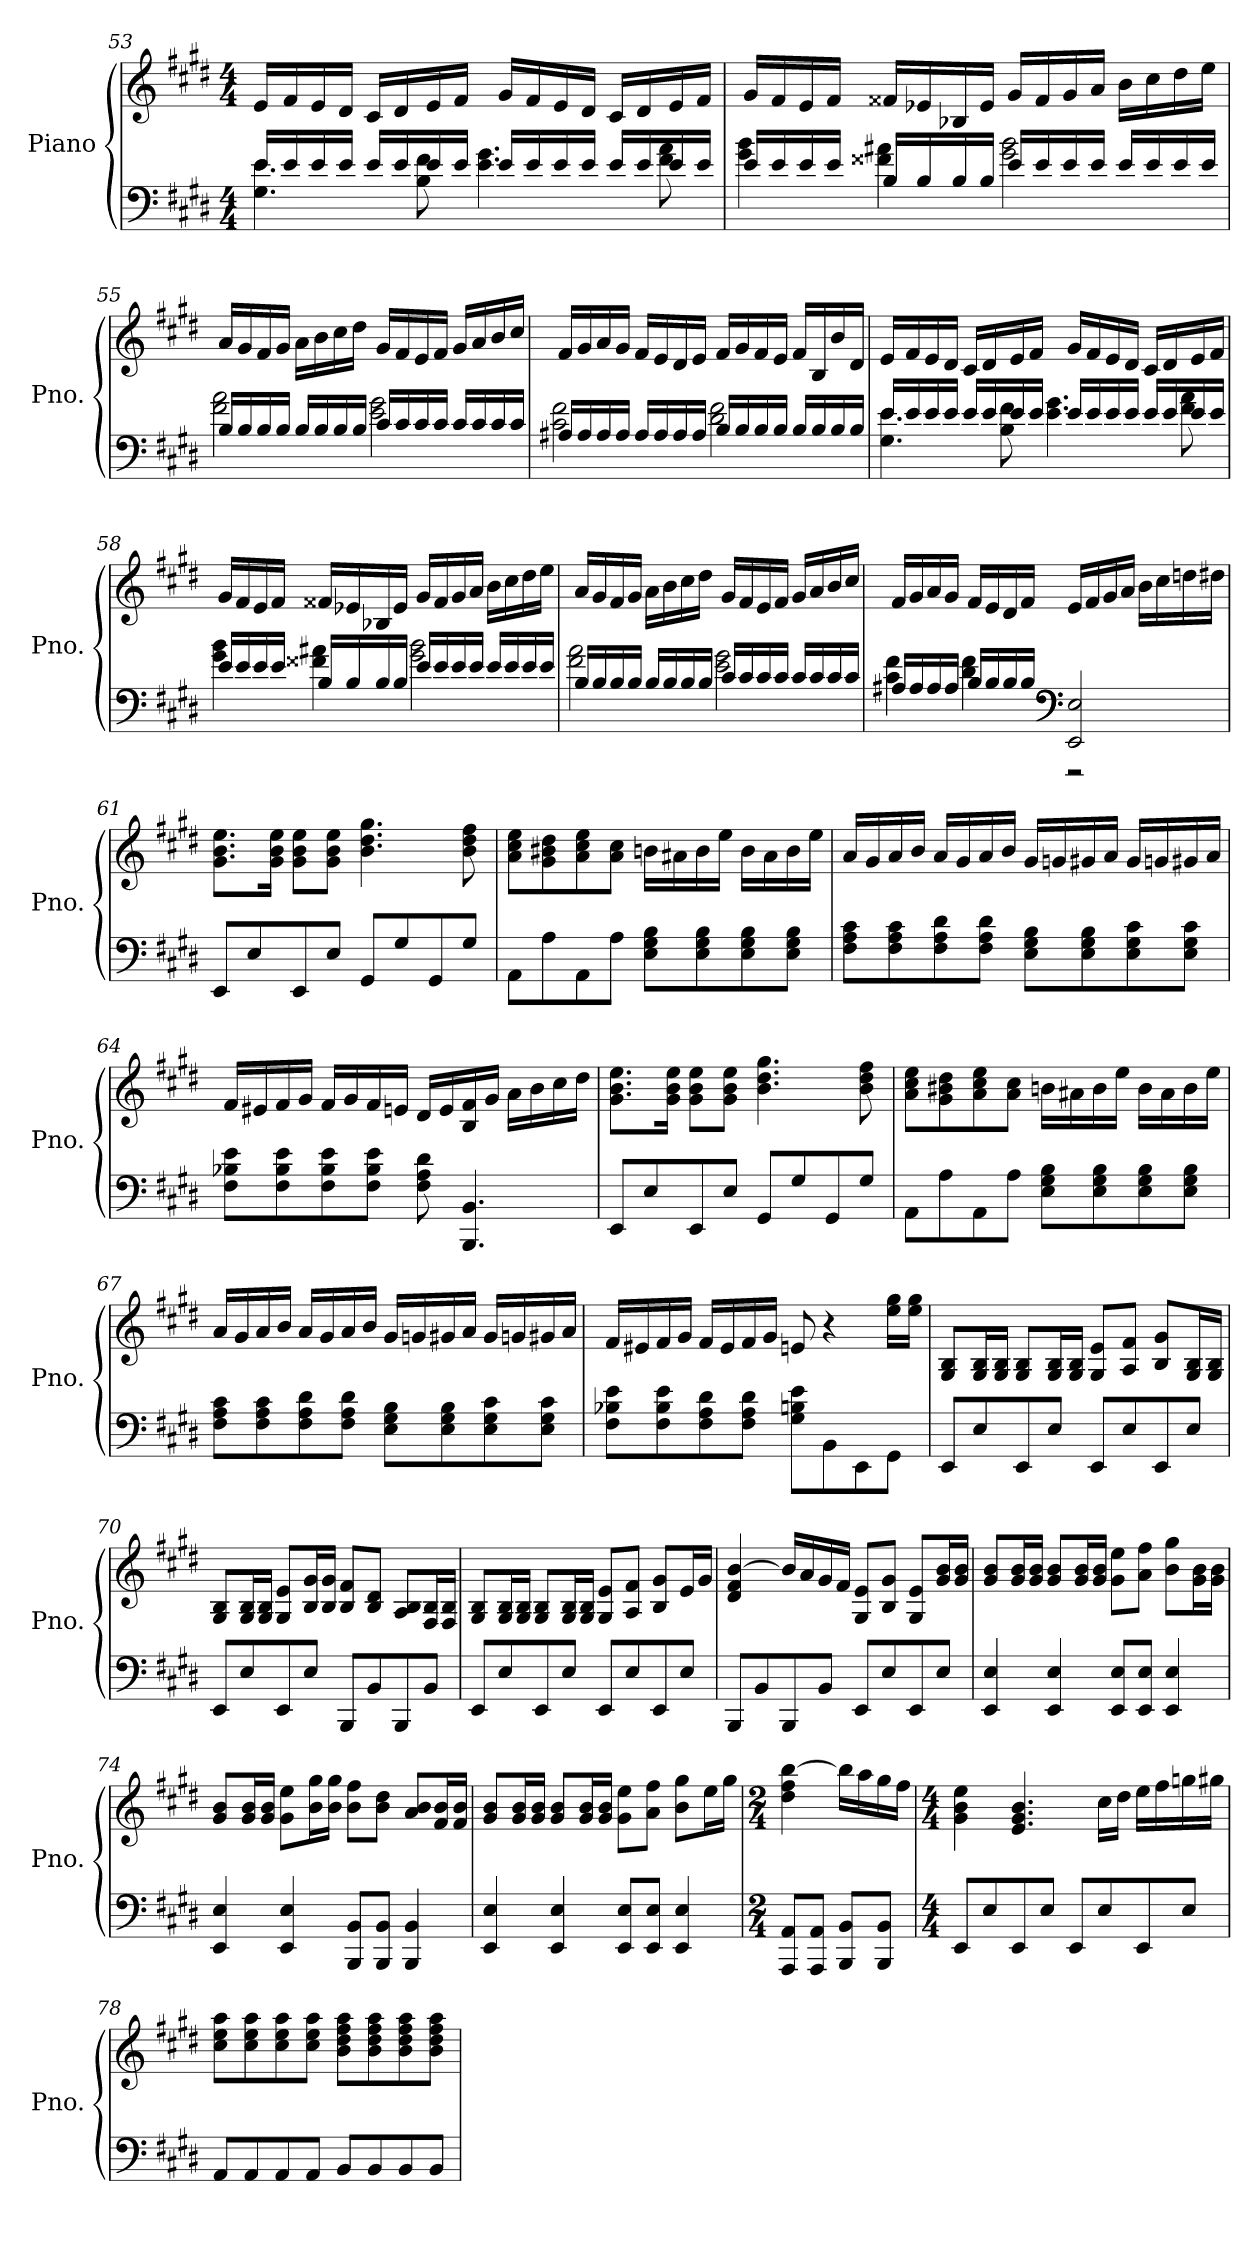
**kern	**kern
*part1	*part1
*staff2	*staff1
*I"Piano	*
*I'Pno.	*
*clefF4	*clefG2
*k[f#c#g#d#]	*k[f#c#g#d#]
*M4/4	*M4/4
=53	=53
*^	*
16e/LL	4.G#\ 4.e\	16e/LL
16e/	.	16f#/
16e/	.	16e/
16e/JJ	.	16d#/JJ
16e/LL	.	16c#/LL
16e/	.	16d#/
16e/	8B\ 8f#\	16e/
16e/JJ	.	16f#/JJ
16e/LL	4.e\ 4.g#\	16g#/LL
16e/	.	16f#/
16e/	.	16e/
16e/JJ	.	16d#/JJ
16e/LL	.	16c#/LL
16e/	.	16d#/
16e/	8f#\ 8a\	16e/
16e/JJ	.	16f#/JJ
!!LO:LB:g=z
=54	=54	=54
16e/LL	4g#\ 4b\	16g#/LL
16e/	.	16f#/
16e/	.	16e/
16e/JJ	.	16f#/JJ
16B/LL	4f##X\ 4a#X\	16f##X/LL
16B/	.	16e-X/
16B/	.	16B-X/
16B/JJ	.	16e-/JJ
16e/LL	2g#\ 2b\	16g#/LL
16e/	.	16f##/
16e/	.	16g#/
16e/JJ	.	16a/JJ
16e/LL	.	16b\LL
16e/	.	16cc#\
16e/	.	16dd#\
16e/JJ	.	16ee\JJ
=55	=55	=55
16B/LL	2f#\ 2a\	16a/LL
16B/	.	16g#/
16B/	.	16f#/
16B/JJ	.	16g#/JJ
16B/LL	.	16a\LL
16B/	.	16b\
16B/	.	16cc#\
16B/JJ	.	16dd#\JJ
16c#/LL	2e\ 2g#\	16g#/LL
16c#/	.	16f#/
16c#/	.	16e/
16c#/JJ	.	16f#/JJ
16c#/LL	.	16g#/LL
16c#/	.	16a/
16c#/	.	16b/
16c#/JJ	.	16cc#/JJ
!!LO:LB:g=z
=56	=56	=56
16A#X/LL	2c#\ 2f#\	16f#/LL
16A#/	.	16g#/
16A#/	.	16a/
16A#/JJ	.	16g#/JJ
16A#/LL	.	16f#/LL
16A#/	.	16e/
16A#/	.	16d#/
16A#/JJ	.	16e/JJ
16B/LL	2d#\ 2f#\	16f#/LL
16B/	.	16g#/
16B/	.	16f#/
16B/JJ	.	16e/JJ
16B/LL	.	16f#/LL
16B/	.	16B/
16B/	.	16b/
16B/JJ	.	16d#/JJ
!!LO:LB:g=z
=57	=57	=57
16e/LL	4.G#\ 4.e\	16e/LL
16e/	.	16f#/
16e/	.	16e/
16e/JJ	.	16d#/JJ
16e/LL	.	16c#/LL
16e/	.	16d#/
16e/	8B\ 8f#\	16e/
16e/JJ	.	16f#/JJ
16e/LL	4.e\ 4.g#\	16g#/LL
16e/	.	16f#/
16e/	.	16e/
16e/JJ	.	16d#/JJ
16e/LL	.	16c#/LL
16e/	.	16d#/
16e/	8f#\ 8a\	16e/
16e/JJ	.	16f#/JJ
=58	=58	=58
16e/LL	4g#\ 4b\	16g#/LL
16e/	.	16f#/
16e/	.	16e/
16e/JJ	.	16f#/JJ
16B/LL	4f##X\ 4a#X\	16f##X/LL
16B/	.	16e-X/
16B/	.	16B-X/
16B/JJ	.	16e-/JJ
16e/LL	2g#\ 2b\	16g#/LL
16e/	.	16f##/
16e/	.	16g#/
16e/JJ	.	16a/JJ
16e/LL	.	16b\LL
16e/	.	16cc#\
16e/	.	16dd#\
16e/JJ	.	16ee\JJ
!!LO:PB:g=z
=59	=59	=59
16B/LL	2f#\ 2a\	16a/LL
16B/	.	16g#/
16B/	.	16f#/
16B/JJ	.	16g#/JJ
16B/LL	.	16a\LL
16B/	.	16b\
16B/	.	16cc#\
16B/JJ	.	16dd#\JJ
16c#/LL	2e\ 2g#\	16g#/LL
16c#/	.	16f#/
16c#/	.	16e/
16c#/JJ	.	16f#/JJ
16c#/LL	.	16g#/LL
16c#/	.	16a/
16c#/	.	16b/
16c#/JJ	.	16cc#/JJ
=60	=60	=60
16A#X/LL	4c#\ 4f#\	16f#/LL
16A#/	.	16g#/
16A#/	.	16a/
16A#/JJ	.	16g#/JJ
16B/LL	4d#\ 4f#\	16f#/LL
16B/	.	16e/
16B/	.	16d#/
16B/JJ	.	16f#/JJ
*clefF4	*	*
2EE/ 2E/	2r	16e/LL
.	.	16f#/
.	.	16g#/
.	.	16a/JJ
.	.	16b\LL
.	.	16cc#\
.	.	16ddn\
.	.	16dd#X\JJ
*v	*v	*
!!LO:LB:g=z
=61	=61
8EE/L	8.g#\ 8.b\ 8.ee\L
8E/	.
.	16g#\ 16b\ 16ee\Jk
8EE/	8g#\ 8b\ 8ee\L
8E/J	8g#\ 8b\ 8ee\J
8GG#/L	4.b\ 4.dd#\ 4.gg#\
8G#/	.
8GG#/	.
8G#/J	8b\ 8dd#\ 8ff#\
=62	=62
8AA\L	8a\ 8cc#\ 8ee\L
8A\	8g#\ 8b#X\ 8dd#\
8AA\	8a\ 8cc#\ 8ee\
8A\J	8a\ 8cc#\J
8E\ 8G#\ 8B\L	16bn\LL
.	16a#X\
8E\ 8G#\ 8B\	16b\
.	16ee\JJ
8E\ 8G#\ 8B\	16b\LL
.	16a#\
8E\ 8G#\ 8B\J	16b\
.	16ee\JJ
=63	=63
8F#\ 8A\ 8c#\L	16a/LL
.	16g#/
8F#\ 8A\ 8c#\	16a/
.	16b/JJ
8F#\ 8A\ 8d#\	16a/LL
.	16g#/
8F#\ 8A\ 8d#\J	16a/
.	16b/JJ
8E\ 8G#\ 8B\L	16g#/LL
.	16gn/
8E\ 8G#\ 8B\	16g#X/
.	16a/JJ
8E\ 8G#\ 8c#\	16g#/LL
.	16gn/
8E\ 8G#\ 8c#\J	16g#X/
.	16a/JJ
!!LO:LB:g=z
=64	=64
8F#\ 8B-X\ 8e\L	16f#/LL
.	16e#X/
8F#\ 8B-\ 8e\	16f#/
.	16g#/JJ
8F#\ 8B-\ 8e\	16f#/LL
.	16g#/
8F#\ 8B-\ 8e\J	16f#/
.	16en/JJ
8F#\ 8A\ 8d#\	16d#/LL
.	16e/
4.BBB/ 4.BB/	16B/ 16f#/
.	16g#/JJ
.	16a\LL
.	16b\
.	16cc#\
.	16dd#\JJ
=65	=65
8EE/L	8.g#\ 8.b\ 8.ee\L
8E/	.
.	16g#\ 16b\ 16ee\Jk
8EE/	8g#\ 8b\ 8ee\L
8E/J	8g#\ 8b\ 8ee\J
8GG#/L	4.b\ 4.dd#\ 4.gg#\
8G#/	.
8GG#/	.
8G#/J	8b\ 8dd#\ 8ff#\
=66	=66
8AA\L	8a\ 8cc#\ 8ee\L
8A\	8g#\ 8b#X\ 8dd#\
8AA\	8a\ 8cc#\ 8ee\
8A\J	8a\ 8cc#\J
8E\ 8G#\ 8B\L	16bn\LL
.	16a#X\
8E\ 8G#\ 8B\	16b\
.	16ee\JJ
8E\ 8G#\ 8B\	16b\LL
.	16a#\
8E\ 8G#\ 8B\J	16b\
.	16ee\JJ
!!LO:LB:g=z
=67	=67
8F#\ 8A\ 8c#\L	16a/LL
.	16g#/
8F#\ 8A\ 8c#\	16a/
.	16b/JJ
8F#\ 8A\ 8d#\	16a/LL
.	16g#/
8F#\ 8A\ 8d#\J	16a/
.	16b/JJ
8E\ 8G#\ 8B\L	16g#/LL
.	16gn/
8E\ 8G#\ 8B\	16g#X/
.	16a/JJ
8E\ 8G#\ 8c#\	16g#/LL
.	16gn/
8E\ 8G#\ 8c#\J	16g#X/
.	16a/JJ
=68	=68
8F#\ 8B-X\ 8e\L	16f#/LL
.	16e#X/
8F#\ 8B-\ 8e\	16f#/
.	16g#/JJ
8F#\ 8A\ 8d#\	16f#/LL
.	16e#/
8F#\ 8A\ 8d#\J	16f#/
.	16g#/JJ
8G#\ 8Bn\ 8e\L	8en/
8BB\	4r
8EE\	.
8GG#\J	16ee\ 16gg#\LL
.	16ee\ 16gg#\JJ
!!LO:LB:g=z
=69	=69
8EE/L	8G#/ 8B/L
8E/	16G#/ 16B/L
.	16G#/ 16B/JJ
8EE/	8G#/ 8B/L
8E/J	16G#/ 16B/L
.	16G#/ 16B/JJ
8EE/L	8G#/ 8e/L
8E/	8A/ 8f#/J
8EE/	8B/ 8g#/L
8E/J	16G#/ 16B/L
.	16G#/ 16B/JJ
=70	=70
8EE/L	8G#/ 8B/L
8E/	16G#/ 16B/L
.	16G#/ 16B/JJ
8EE/	8G#/ 8e/L
8E/J	16B/ 16g#/L
.	16B/ 16g#/JJ
8BBB/L	8B/ 8f#/L
8BB/	8B/ 8d#/J
8BBB/	8A/ 8B/L
8BB/J	16F#/ 16B/L
.	16F#/ 16B/JJ
=71	=71
8EE/L	8G#/ 8B/L
8E/	16G#/ 16B/L
.	16G#/ 16B/JJ
8EE/	8G#/ 8B/L
8E/J	16G#/ 16B/L
.	16G#/ 16B/JJ
8EE/L	8G#/ 8e/L
8E/	8A/ 8f#/J
8EE/	8B/ 8g#/L
8E/J	16e/L
.	16g#/JJ
!!LO:PB:g=z
=72	=72
8BBB/L	4d#/ 4f#/ [4b/
8BB/	.
8BBB/	16b/LL]
.	16a/
8BB/J	16g#/
.	16f#/JJ
8EE/L	8G#/ 8e/L
8E/	8B/ 8g#/J
8EE/	8G#/ 8e/L
8E/J	16g#/ 16b/L
.	16g#/ 16b/JJ
=73	=73
4EE/ 4E/	8g#/ 8b/L
.	16g#/ 16b/L
.	16g#/ 16b/JJ
4EE/ 4E/	8g#/ 8b/L
.	16g#/ 16b/L
.	16g#/ 16b/JJ
8EE/ 8E/L	8g#\ 8ee\L
8EE/ 8E/J	8a\ 8ff#\J
4EE/ 4E/	8b\ 8gg#\L
.	16g#\ 16b\L
.	16g#\ 16b\JJ
=74	=74
4EE/ 4E/	8g#/ 8b/L
.	16g#/ 16b/L
.	16g#/ 16b/JJ
4EE/ 4E/	8g#\ 8ee\L
.	16b\ 16gg#\L
.	16b\ 16gg#\JJ
8BBB/ 8BB/L	8b\ 8ff#\L
8BBB/ 8BB/J	8b\ 8dd#\J
4BBB/ 4BB/	8a/ 8b/L
.	16f#/ 16b/L
.	16f#/ 16b/JJ
!!LO:LB:g=z
=75	=75
4EE/ 4E/	8g#/ 8b/L
.	16g#/ 16b/L
.	16g#/ 16b/JJ
4EE/ 4E/	8g#/ 8b/L
.	16g#/ 16b/L
.	16g#/ 16b/JJ
8EE/ 8E/L	8g#\ 8ee\L
8EE/ 8E/J	8a\ 8ff#\J
4EE/ 4E/	8b\ 8gg#\L
.	16ee\L
.	16gg#\JJ
=76	=76
*M2/4	*M2/4
8AAA/ 8AA/L	4dd#\ 4ff#\ [4bb\
8AAA/ 8AA/J	.
8BBB/ 8BB/L	16bb\LL]
.	16aa\
8BBB/ 8BB/J	16gg#\
.	16ff#\JJ
=77	=77
*M4/4	*M4/4
8EE/L	4g#\ 4b\ 4ee\
8E/	.
8EE/	4.e/ 4.g#/ 4.b/
8E/J	.
8EE/L	.
8E/	16cc#\LL
.	16dd#\JJ
8EE/	16ee\LL
.	16ff#\
8E/J	16ggn\
.	16gg#X\JJ
=78	=78
8AA/L	8cc#\ 8ee\ 8aa\L
8AA/	8cc#\ 8ee\ 8aa\
8AA/	8cc#\ 8ee\ 8aa\
8AA/J	8cc#\ 8ee\ 8aa\J
8BB/L	8b\ 8dd#\ 8ff#\ 8aa\L
8BB/	8b\ 8dd#\ 8ff#\ 8aa\
8BB/	8b\ 8dd#\ 8ff#\ 8aa\
8BB/J	8b\ 8dd#\ 8ff#\ 8aa\J
=	=
*-	*-
